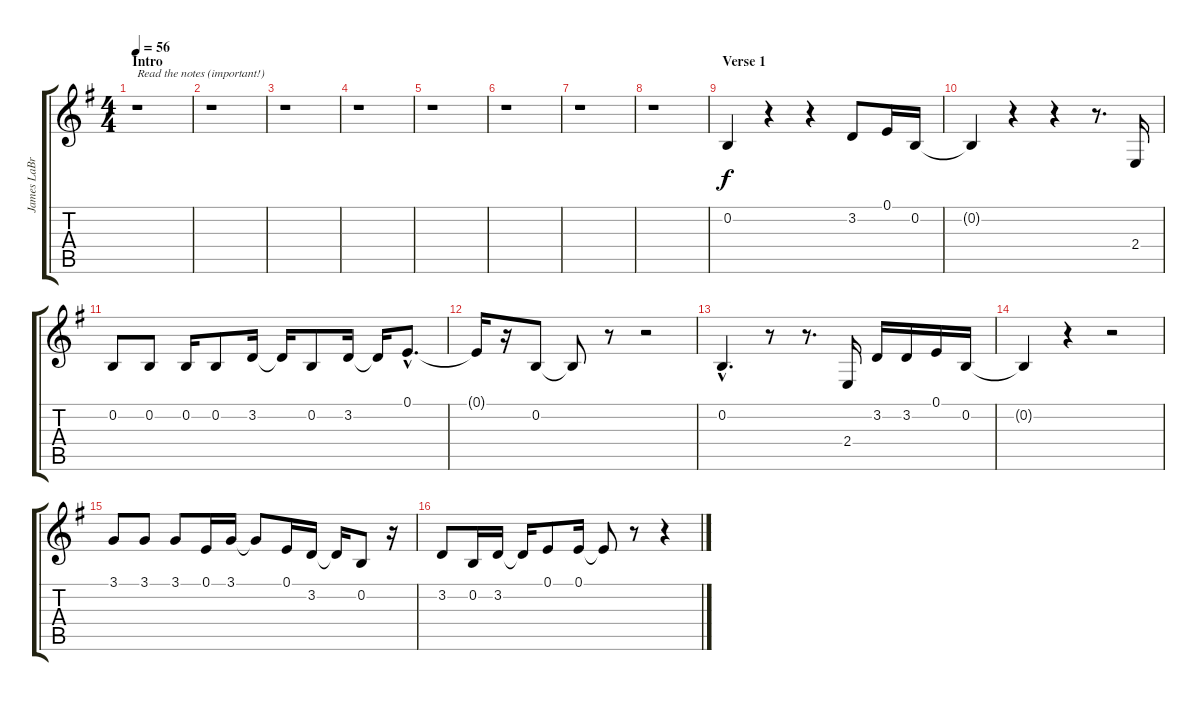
\track ("James LaBrie" "James LaBr") {instrument lead6voice}
\staff {score tabs}
\tuning (E4 B3 G3 D3 A2 E2) {hide}
\ts (4 4)
\section ("" "Intro")
\tempo 56
\clef g2
\ks g
r.1{txt "Read the notes (important!)" dy f instrument lead6voice} |
r.1 |
r.1 |
r.1 |
r.1 |
r.1 |
r.1 |
r.1 |
\section ("" "Verse 1")
0.2.4 r.4 r.4 3.2.8 0.1.16 0.2.16 |
0.2{t}.4 r.4 r.4 r.8{d} 2.4.16 |
0.2.8 0.2.8 0.2.16 0.2.8 3.2.16 3.2{t}.16 0.2.8 3.2.16 3.2{t}.16 0.1{hac}.8{d} |
0.1{t}.16 r.16 0.2.8 0.2{t}.8 r.8 r.2 |
0.2{hac}.4{d} r.8 r.8{d} 2.4.16 3.2.16 3.2.16 0.1.16 0.2.16 |
0.2{t}.4 r.4 r.2 |
3.1.8 3.1.8 3.1.8 0.1.16 3.1.16 3.1{t}.8 0.1.16 3.2.16 3.2{t}.16 0.2.8 r.16 |
3.2.8 0.2.16 3.2.16 3.2{t}.16 0.1.8 0.1.16 0.1{t}.8 r.8 r.4
